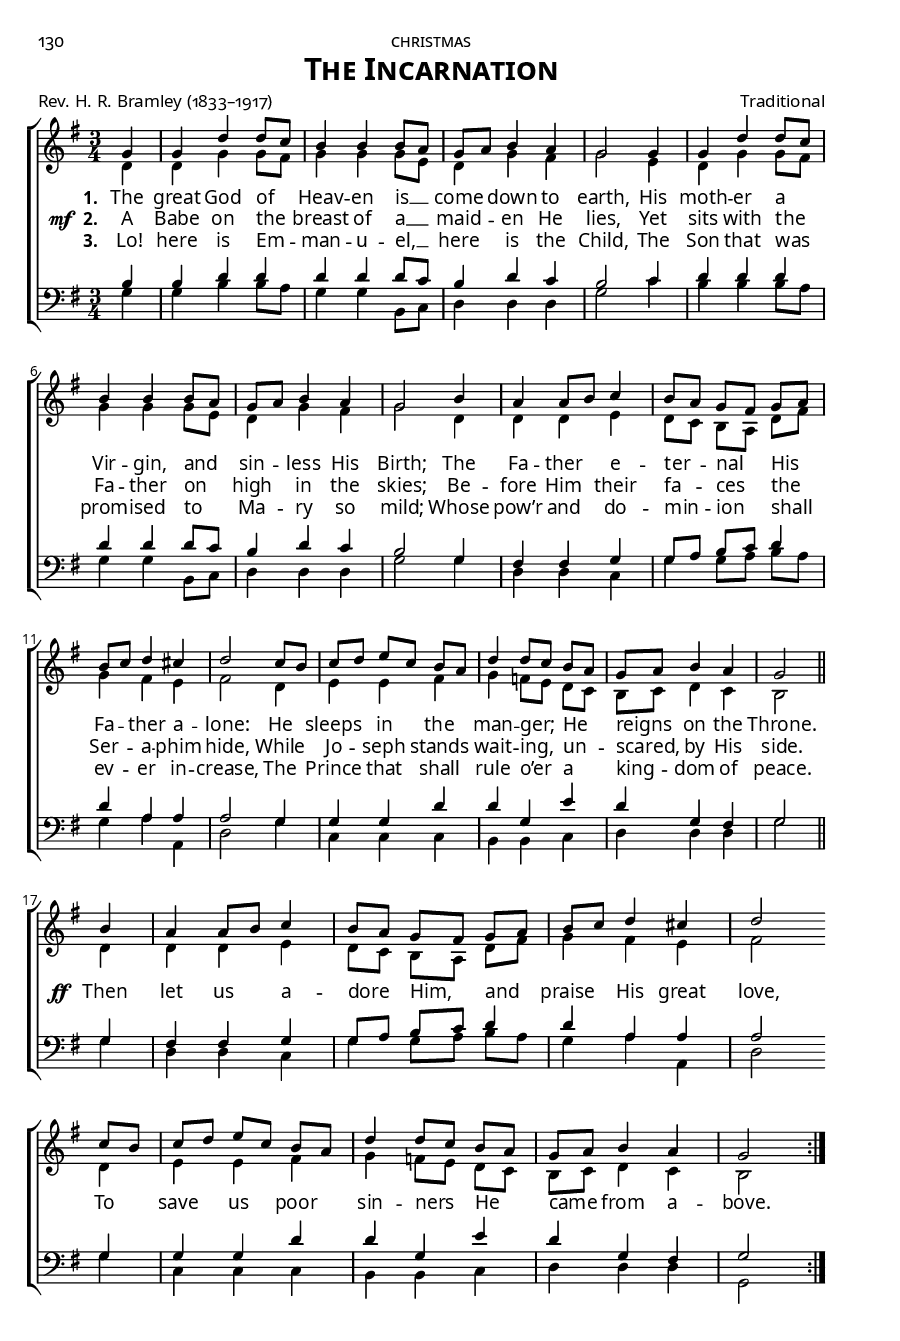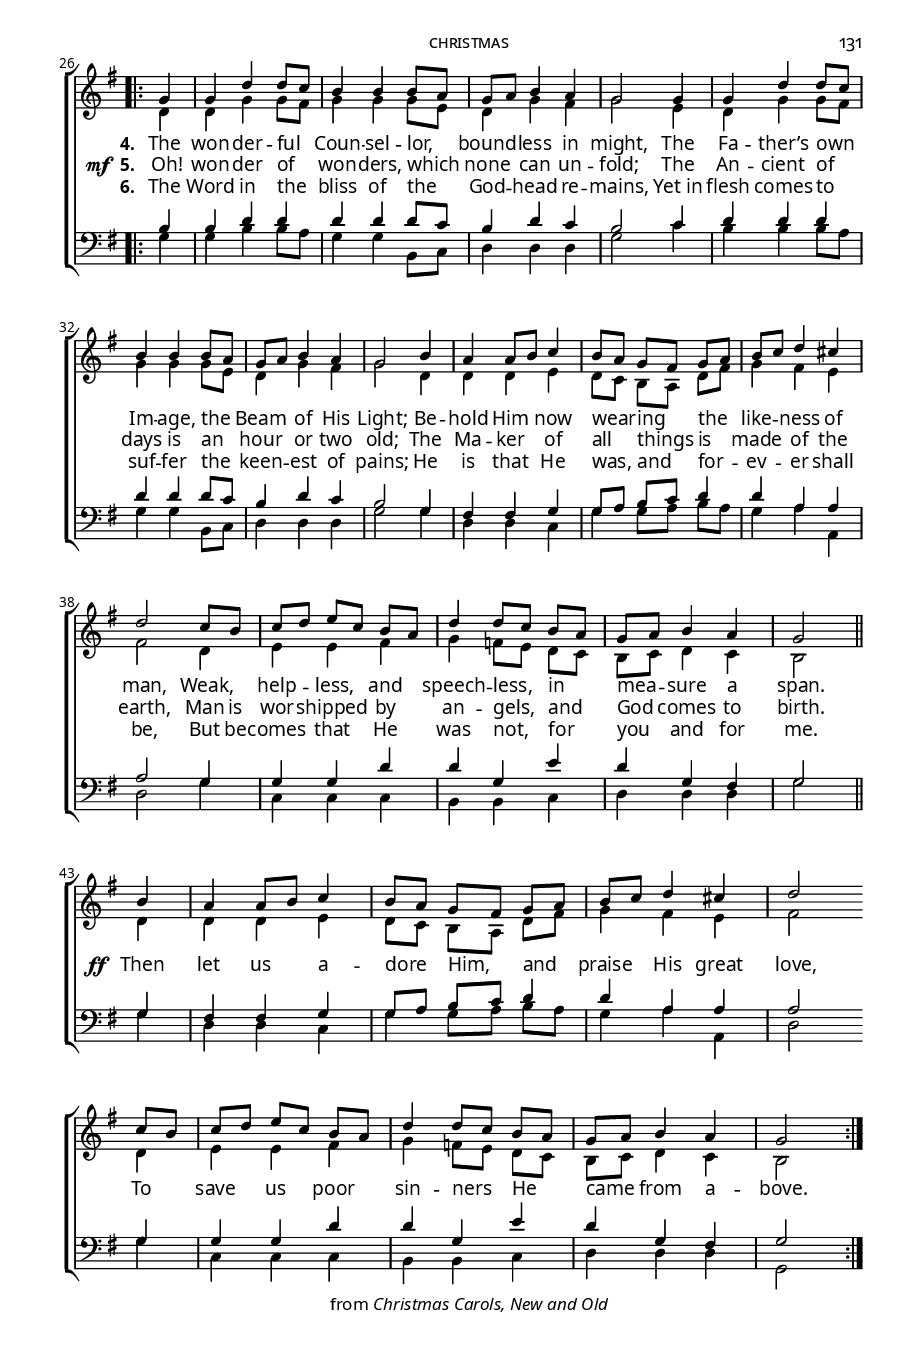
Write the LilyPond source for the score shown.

\version "2.14.2"
\include "util.ly"
\header {
  title = \markup{\override #'(font-name . "Garamond Premier Pro Semibold"){ \abs-fontsize #15 \smallCapsOldStyle"The Incarnation"}}
  poet = \markup\oldStyleNum"Rev. H. R. Bramley (1833–1917)"
  composer = \markup\oldStyleNum"Traditional"
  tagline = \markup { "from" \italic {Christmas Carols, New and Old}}
}
\paper {
  %print-all-headers = ##t
  paper-height = 9\in
  paper-width = 6\in
  indent = 0\in
  %system-system-spacing = #'((basic-distance . 10) (padding . 0))
  system-system-spacing =
    #'((basic-distance . 0)
       (minimum-distance . 0)
       (padding . -5)
       (stretchability . 100))
  ragged-last-bottom = ##f
  ragged-bottom = ##f
  two-sided = ##t
  inner-margin = 0.5\in
  outer-margin = 0.25\in
  top-margin = 0.25\in
  bottom-margin = 0.25\in
  first-page-number = #130
  print-first-page-number = ##t
  headerLine = \markup{\override #'(font-name . "Garamond Premier Pro") \smallCapsOldStyle"christmas"}
  oddHeaderMarkup = \markup\fill-line{
     \override #'(font-name . "Garamond Premier Pro")\abs-fontsize #8.5
     \combine 
        \fill-line{"" \on-the-fly #print-page-number-check-first
        \oldStylePageNum""
        }
        \fill-line{\headerLine}
  }
  evenHeaderMarkup = \markup {
     \override #'(font-name . "Garamond Premier Pro")\abs-fontsize #8.5
     \combine
        \on-the-fly #print-page-number-check-first
        \oldStylePageNum""
        \fill-line{\headerLine}
  }
}
#(set-global-staff-size 15) \paper{ #(define fonts (make-pango-font-tree "GoudyOlSt BT" "Garamond Premier Pro" "Garamond Premier Pro" (/ 15 20))) }
global = {
  \key g \major
  \time 3/4
  \autoBeamOff
  \override DynamicLineSpanner #'staff-padding = #0.0
  \override DynamicLineSpanner #'Y-extent = #'(0 . 0)
}

sopMusic = \relative c' {
  \repeat unfold 2 {
      \repeat volta 3 {
      \partial 4 g'4 |
      g d' d8[ c] |
      b4 b  b8[ a] |
      g[ a] b4 a |
      g2 g4 |
      
      g d' d8[ c] |
      b4 b b8[ a] |
      g[ a] b4 a |
      g2 b4 |
      a a8[ b] c4 |
      
      b8[ a] g[ fis] g[ a] |
      b[ c] d4 cis |
      d2 c8[ b] |
      c[ d] e[ c] b[ a] |
      d4 d8[ c] b[ a] |
      
      g[ a] b4 a |
      \partial 2 g2 \bar "||" \break
      \partial 4 b4 |
      a a8[ b] c4 |
      b8[ a] g[ fis] g[ a] |
      b[ c] d4 cis |
      
      d2 \bar""\break c8[ b] |
      c[ d] e[ c] b[ a] |
      d4 d8[ c] b[ a] |
      g[ a] b4 a |
      \partial 2 g2 \pageBreak
    }
  }
}
sopWords = \lyricmode {
  
}

altoMusic = \relative c' {
  \repeat unfold 2{
    d4 |
    d g g8[ fis] |
    g4 g g8[ e] |
    d4 g fis |
    g2 e4 |
    
    d4 g g8[ fis] |
    g4 g g8[ e] |
    d4 g fis |
    g2 d4 |
    d d e |
    
    d8[ c] b[ a] d[ fis] |
    g4 fis e |
    fis2 d4 |
    e e fis |
    g f8[ e] d[ c] |
    
    b[ c] d4 c |
    b2 |
    d4 |
    d d e |
    d8[ c] b[ a] d[ fis] |
    g4 fis e |
    
    fis2 d4 |
    e e fis |
    g f8[ e] d[ c] |
    b[ c] d4 c |
    b2
  }
}
altoWords = {
  \dropLyricsV
  \lyricmode {
    \set stanza = #"1. "
    The great God of Heav -- en is __ come down to earth,
    His moth -- er a Vir -- gin, and sin -- less His Birth;
    The Fa -- ther e -- ter -- nal His Fa -- ther a -- lone:
    He sleeps in the man -- ger; He reigns on the Throne.
  }
  \set stanza = \markup\dynamic"  ff "
  \lyricmode {  
    Then let us a -- dore Him, and praise His great love,
    To save us poor sin -- ners He came from a -- bove.
    
    \set stanza = #"4. "
    The won -- der -- ful Coun -- sel -- lor, bound -- less in might,
    The Fa -- ther’s own Im -- age, the Beam of His Light;
    Be -- hold Him now wear -- ing the like -- ness of man,
    Weak, help -- less, and speech -- less, in mea -- sure a span.
  }
  \set stanza = \markup\dynamic"  ff "
  \lyricmode {
    Then let us a -- dore Him, and praise His great love,
    To save us poor sin -- ners He came from a -- bove.
  }
}
altoWordsII = {
  \dropLyricsV
  \set stanza = \markup{\dynamic"  mf " "2. "}
  \lyricmode {
    A Babe on the breast of a __ maid -- en He lies,
    Yet sits with the Fa -- ther on high in the skies;
    Be -- fore Him their fa -- ces the Ser -- a -- phim hide,
    While Jo -- seph stands wait -- ing, un -- scared, by His side.
    
    \repeat unfold 22 {\skip1}
  }
  \set stanza = \markup{\dynamic"  mf " "5. "}
  \lyricmode{
    Oh! won -- der of won -- ders, which none can un -- fold;
    The An -- cient of days is an hour or two old;
    The Ma -- ker of all things is made of the \set associatedVoice = "sopranos"
    earth,
    \set ignoreMelismata = ##t
    Man \unset associatedVoice \unset ignoreMelismata is wor -- shipped by an -- gels, and God comes to birth.
  }
}
altoWordsIII = \lyricmode {
  \dropLyricsV
  \set stanza = #"3. "
  Lo! here is Em -- man -- u -- el, __ here is the Child,
  The Son that was prom -- ised to Ma -- ry so mild;
  Whose pow’r and do -- min -- ion shall ev -- er in -- crease,
  The Prince that shall rule o’er a king -- dom of peace.

  \repeat unfold 22 {\skip1}
  
  \set stanza = #"6. "
  The Word in the bliss of the God -- head re -- mains,
  Yet_in flesh comes to suf -- fer the keen -- est of pains;
  He is that He was, and for -- ev -- er shall \set associatedVoice = "sopranos"
  be,
  
  \set ignoreMelismata = ##t
  But \unset associatedVoice be -- \unset ignoreMelismata 
  comes that He was not, for you and for me.
}
altoWordsIV = \lyricmode {
}
altoWordsV = \lyricmode {
}
altoWordsVI = \lyricmode {
}
tenorMusic = \relative c' {
  \repeat unfold 2{
    b4 |
    b d d |
    d d d8[ c] |
    b4 d c |
    b2 c4 |
    
    d4 d d |
    d d d8[ c] |
    b4 d c |
    b2 g4 |
    fis fis g |
    
    g8[ a] b[ c] d4 |
    d a a |
    a2 g4 |
    g g d' |
    d g, e' |
    
    d g, fis |
    g2 |
    g4 |
    fis fis g |
    g8[ a] b[ c] d4 |
    d a a |
    
    a2 g4 |
    g g d' |
    d g, e' |
    d g, fis |
    g2
  }
}
tenorWords = \lyricmode {

}

bassMusic = \relative c {
  \repeat unfold 2{
    g'4 |
    g b b8[ a] |
    g4 g b,8[ c] |
    d4 d d |
    g2 c4 |
    
    b4 b b8[ a] |
    g4 g b,8[ c] |
    d4 d d |
    g2 g4 |
    d d c |
    
    g' g8[ a] b[ a] |
    g4 a a, |
    d2 g4 |
    c, c c |
    b b c |
    
    d d d |
    g2 |
    g4 |
    d d c |
    g' g8[ a] b[ a] |
    g4 a a, |
    
    d2 g4 |
    c, c c |
    b b c |
    d d d |
    g,2
  }
}
bassWords = \lyricmode {

}

pianoRH = \relative c' {
  
}
pianoLH = \relative c' {
  
}

\score {
  <<
   \new ChoirStaff <<
%    \new Lyrics = sopranos \with { \override VerticalAxisGroup #'nonstaff-relatedstaff-spacing = #'((basic-distance . 1)) }
    \new Staff = women <<
      \new Voice = "sopranos" { \voiceOne << \global \sopMusic >> }
      \new Voice = "altos" { \voiceTwo << \global \altoMusic >> }
    >>
    \new Lyrics \with { alignAboveContext = #"women" \override VerticalAxisGroup #'nonstaff-relatedstaff-spacing = #'((basic-distance . 1))} \lyricsto "sopranos" \sopWords
     \new Lyrics = "altosVI"  \with { alignBelowContext = #"women"} \lyricsto "altos" \altoWordsVI
    \new Lyrics = "altosV"  \with { alignBelowContext = #"women"} \lyricsto "altos" \altoWordsV
    \new Lyrics = "altosIV"  \with { alignBelowContext = #"women"} \lyricsto "altos" \altoWordsIV
    \new Lyrics = "altosIII"  \with { alignBelowContext = #"women"} \lyricsto "altos" \altoWordsIII
    \new Lyrics = "altosII"  \with { alignBelowContext = #"women"} \lyricsto "altos" \altoWordsII
    \new Lyrics = "altos"  \with { alignBelowContext = #"women" \override VerticalAxisGroup #'nonstaff-relatedstaff-spacing = #'((basic-distance . 1)) } \lyricsto "altos" \altoWords
   \new Staff = men <<
      \clef bass
      \new Voice = "tenors" { \voiceOne << \global \tenorMusic >> }
      \new Voice = "basses" { \voiceTwo << \global \bassMusic >> }
    >>
    \new Lyrics \with { alignAboveContext = #"men" \override VerticalAxisGroup #'nonstaff-relatedstaff-spacing = #'((basic-distance . 1)) } \lyricsto "tenors" \tenorWords
    \new Lyrics \with { alignBelowContext = #"men" \override VerticalAxisGroup #'nonstaff-relatedstaff-spacing = #'((basic-distance . 1)) } \lyricsto "basses" \bassWords
  >>
%    \new PianoStaff << \new Staff { \new Voice { \pianoRH } } \new Staff { \clef "bass" \pianoLH } >>
  >>
  \layout {
    \context {
      \Score
      %\override SpacingSpanner #'base-shortest-duration = #(ly:make-moment 1 8)
      %\override SpacingSpanner #'common-shortest-duration = #(ly:make-moment 1 4)
    }
    \context {
      % Remove all empty staves
      % \Staff \RemoveEmptyStaves \override VerticalAxisGroup #'remove-first = ##t
    }
    \context {
      \Lyrics
      \override LyricText #'X-offset = #center-on-word
    }
  }
}

